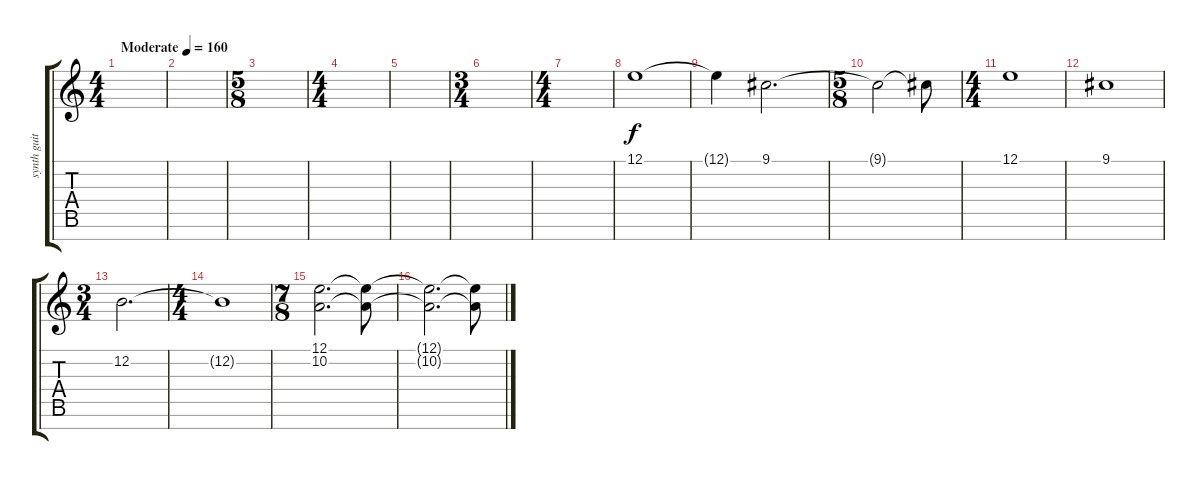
\track ("synth guitar" "synth guit") {instrument choiraahs}
\staff {score tabs}
\tuning (E4 B3 G3 D3 A2 E2 B1) {hide}
\ts (4 4)
\tempo (160 "Moderate")
\clef g2
\ks c
|
|
\ts (5 8)
|
\ts (4 4)
|
|
\ts (3 4)
|
\ts (4 4)
|
12.1.1 |
12.1{t}.4 9.1.2{d} |
\ts (5 8)
9.1{t}.2 9.1{t}.8 |
\ts (4 4)
12.1.1 |
9.1.1 |
\ts (3 4)
12.2.2{d} |
\ts (4 4)
12.2{t}.1 |
\ts (7 8)
(12.1 10.2).2{d} (12.1{t} 10.2{t}).8 |
(12.1{t} 10.2{t}).2{d} (12.1{t} 10.2{t}).8
